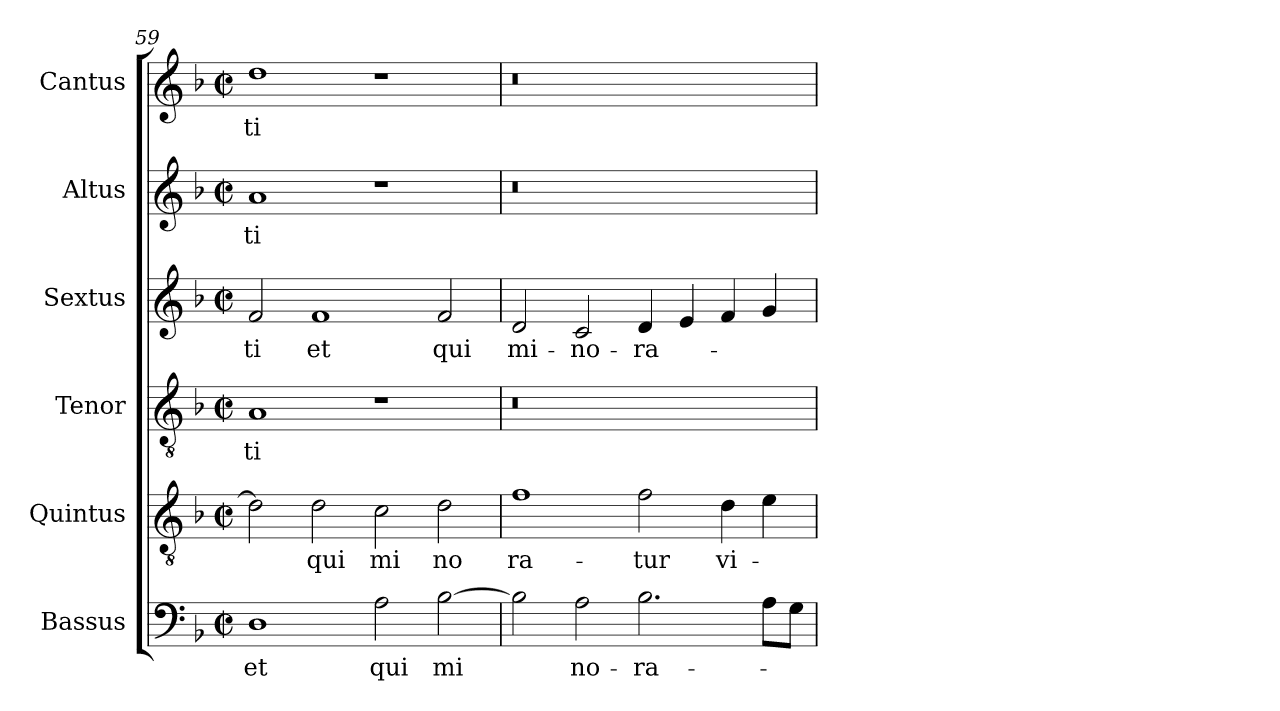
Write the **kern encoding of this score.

**kern	**text	**kern	**text	**kern	**text	**kern	**text	**kern	**text	**kern	**text
*part6	*part6	*part5	*part5	*part4	*part4	*part3	*part3	*part2	*part2	*part1	*part1
*staff6	*staff6	*staff5	*staff5	*staff4	*staff4	*staff3	*staff3	*staff2	*staff2	*staff1	*staff1
*I"Bassus	*	*I"Quintus	*	*I"Tenor	*	*I"Sextus	*	*I"Altus	*	*I"Cantus	*
*clefF4	*	*clefGv2	*	*clefGv2	*	*clefG2	*	*clefG2	*	*clefG2	*
*k[b-]	*	*k[b-]	*	*k[b-]	*	*k[b-]	*	*k[b-]	*	*k[b-]	*
*F:	*	*F:	*	*F:	*	*F:	*	*F:	*	*F:	*
*M2/2	*	*M2/2	*	*M2/2	*	*M2/2	*	*M2/2	*	*M2/2	*
*met(c|)	*	*met(c|)	*	*met(c|)	*	*met(c|)	*	*met(c|)	*	*met(c|)	*
=59	=59	=59	=59	=59	=59	=59	=59	=59	=59	=59	=59
!	!LO:LY:b:cj	!	!	!	!LO:LY:b:cj	!	!LO:LY:b:cj	!	!LO:LY:b:cj	!	!LO:LY:b:cj
1D	et	2d\]	.	1A	-ti	2f/	ti	1a	ti	1dd	-ti
!	!	!	!LO:LY:b:cj	!	!	!	!LO:LY:b:cj	!	!	!	!
.	.	2d\	qui	.	.	1f	et	.	.	.	.
!	!LO:LY:b:cj	!	!LO:LY:b:cj	!	!	!	!	!	!	!	!
2A\	qui	2c\	mi	1r	.	.	.	1r	.	1r	.
!	!LO:LY:b	!	!LO:LY:b:cj	!	!	!	!LO:LY:b:cj	!	!	!	!
[>2B-\	mi	2d\	no	.	.	2f/	qui	.	.	.	.
!!LO:PB:g=z
=60	=60	=60	=60	=60	=60	=60	=60	=60	=60	=60	=60
!	!	!	!LO:LY:b:cj	!	!	!	!LO:LY:b:cj	!	!	!	!
2B-\]	.	1f	ra-	0r	.	2d/	mi-	0r	.	0r	.
!	!LO:LY:b:cj	!	!	!	!	!	!LO:LY:b:cj	!	!	!	!
2A\	no-	.	.	.	.	2c/	-no-	.	.	.	.
!	!LO:LY:b:cj	!	!LO:LY:b:cj	!	!	!	!LO:LY:b:cj	!	!	!	!
2.B-\	-ra-	2f\	-tur	.	.	4d/	-ra-	.	.	.	.
.	.	.	.	.	.	4e/	.	.	.	.	.
!	!	!	!LO:LY:b:cj	!	!	!	!	!	!	!	!
.	.	4d\	vi-	.	.	4f/	.	.	.	.	.
8A\L	.	4e\	.	.	.	4g/	.	.	.	.	.
8G\J	.	.	.	.	.	.	.	.	.	.	.
=	=	=	=	=	=	=	=	=	=	=	=
*-	*-	*-	*-	*-	*-	*-	*-	*-	*-	*-	*-
